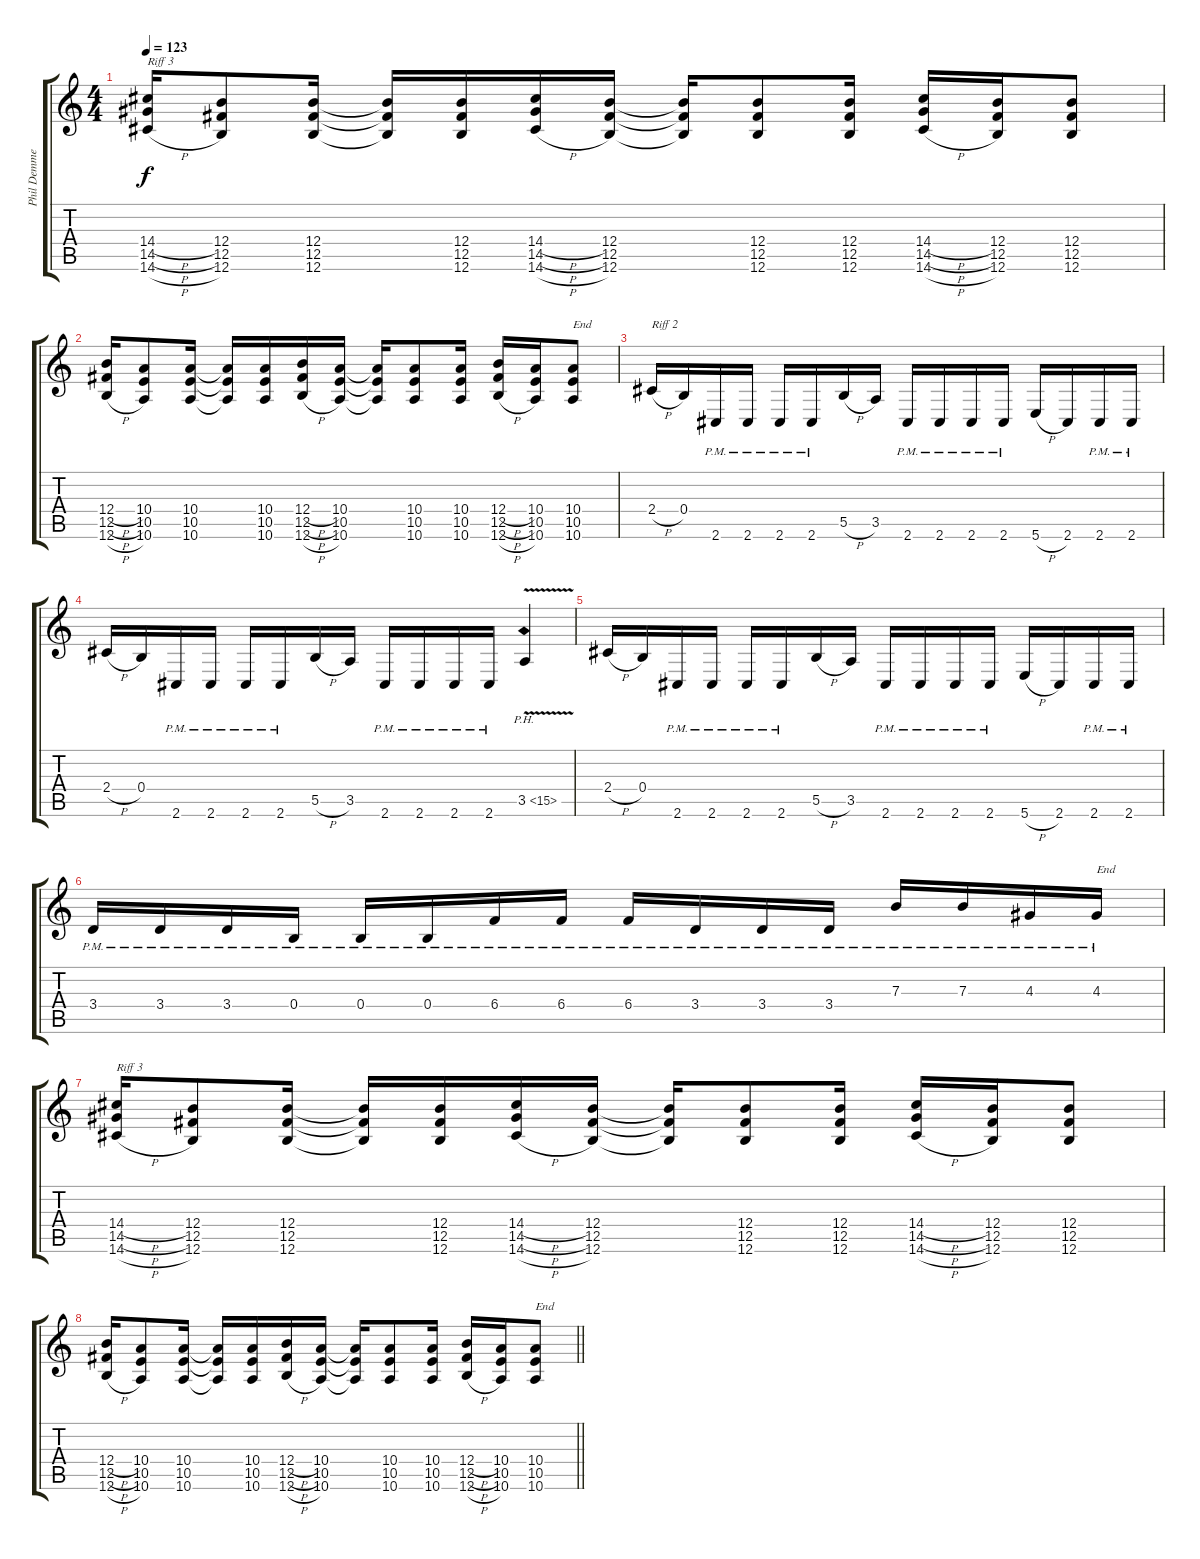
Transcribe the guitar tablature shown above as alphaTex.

\track ("Phil Demmel" "Phil Demme") {instrument overdrivenguitar}
\staff {score tabs}
\tuning (Db4 Ab3 E3 B2 Gb2 B1) {hide}
\ts (4 4)
\tempo 123
\clef g2
\ks c
(14.4{h} 14.5{h} 14.6{h}).16{txt "Riff 3" dy f} (12.4 12.5 12.6).8 (12.4 12.5 12.6).16 (12.4{t} 12.5{t} 12.6{t}).16 (12.4 12.5 12.6).16 (14.4{h} 14.5{h} 14.6{h}).16 (12.4 12.5 12.6).16 (12.4{t} 12.5{t} 12.6{t}).16 (12.4 12.5 12.6).8 (12.4 12.5 12.6).16 (14.4{h} 14.5{h} 14.6{h}).16 (12.4 12.5 12.6).16 (12.4 12.5 12.6).8 |
(12.4{h} 12.5{h} 12.6{h}).16 (10.4 10.5 10.6).8 (10.4 10.5 10.6).16 (10.4{t} 10.5{t} 10.6{t}).16 (10.4 10.5 10.6).16 (12.4{h} 12.5{h} 12.6{h}).16 (10.4 10.5 10.6).16 (10.4{t} 10.5{t} 10.6{t}).16 (10.4 10.5 10.6).8 (10.4 10.5 10.6).16 (12.4{h} 12.5{h} 12.6{h}).16 (10.4 10.5 10.6).16 (10.4 10.5 10.6).8{txt "End"} |
2.4{h}.16{txt "Riff 2"} 0.4.16 2.6{pm}.16 2.6{pm}.16 2.6{pm}.16 2.6{pm}.16 5.5{h}.16 3.5.16 2.6{pm}.16 2.6{pm}.16 2.6{pm}.16 2.6{pm}.16 5.6{h}.16 2.6.16 2.6{pm}.16 2.6{pm}.16 |
2.4{h}.16 0.4.16 2.6{pm}.16 2.6{pm}.16 2.6{pm}.16 2.6{pm}.16 5.5{h}.16 3.5.16 2.6{pm}.16 2.6{pm}.16 2.6{pm}.16 2.6{pm}.16 3.5{ph 12 v}.4 |
2.4{h}.16 0.4.16 2.6{pm}.16 2.6{pm}.16 2.6{pm}.16 2.6{pm}.16 5.5{h}.16 3.5.16 2.6{pm}.16 2.6{pm}.16 2.6{pm}.16 2.6{pm}.16 5.6{h}.16 2.6.16 2.6{pm}.16 2.6{pm}.16 |
3.4{pm}.16 3.4{pm}.16 3.4{pm}.16 0.4{pm}.16 0.4{pm}.16 0.4{pm}.16 6.4{pm}.16 6.4{pm}.16 6.4{pm}.16 3.4{pm}.16 3.4{pm}.16 3.4{pm}.16 7.3{pm}.16 7.3{pm}.16 4.3{pm}.16 4.3{pm}.16{txt "End"} |
(14.4{h} 14.5{h} 14.6{h}).16{txt "Riff 3"} (12.4 12.5 12.6).8 (12.4 12.5 12.6).16 (12.4{t} 12.5{t} 12.6{t}).16 (12.4 12.5 12.6).16 (14.4{h} 14.5{h} 14.6{h}).16 (12.4 12.5 12.6).16 (12.4{t} 12.5{t} 12.6{t}).16 (12.4 12.5 12.6).8 (12.4 12.5 12.6).16 (14.4{h} 14.5{h} 14.6{h}).16 (12.4 12.5 12.6).16 (12.4 12.5 12.6).8 |
\barLineRight lightlight
(12.4{h} 12.5{h} 12.6{h}).16 (10.4 10.5 10.6).8 (10.4 10.5 10.6).16 (10.4{t} 10.5{t} 10.6{t}).16 (10.4 10.5 10.6).16 (12.4{h} 12.5{h} 12.6{h}).16 (10.4 10.5 10.6).16 (10.4{t} 10.5{t} 10.6{t}).16 (10.4 10.5 10.6).8 (10.4 10.5 10.6).16 (12.4{h} 12.5{h} 12.6{h}).16 (10.4 10.5 10.6).16 (10.4 10.5 10.6).8{txt "End"}
